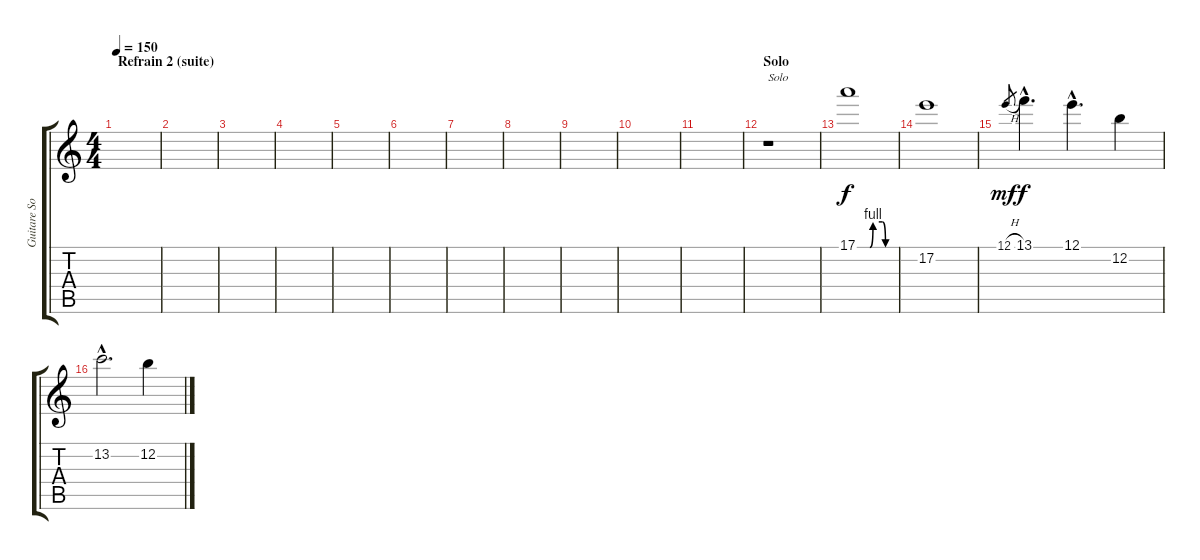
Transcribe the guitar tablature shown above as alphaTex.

\track ("Guitare Solo" "Guitare So") {instrument distortionguitar}
\staff {score tabs}
\tuning (E4 B3 G3 D3 A2 E2) {hide}
\ts (4 4)
\section ("" "Refrain 2 (suite)")
\tempo 150
\clef g2
\ks c
|
|
|
|
|
|
|
|
|
|
|
\section ("" "Solo")
r.1{txt "Solo"} |
17.1{be (custom 0 0 20 0 25 4 40 4 45 0 60 0)}.1 |
17.2.1 |
12.1{h}.8{gr dy mf} 13.1{hac}.4{d dy f} 12.1{hac}.4{d} 12.2.4 |
13.2{hac}.2{d} 12.2.4
